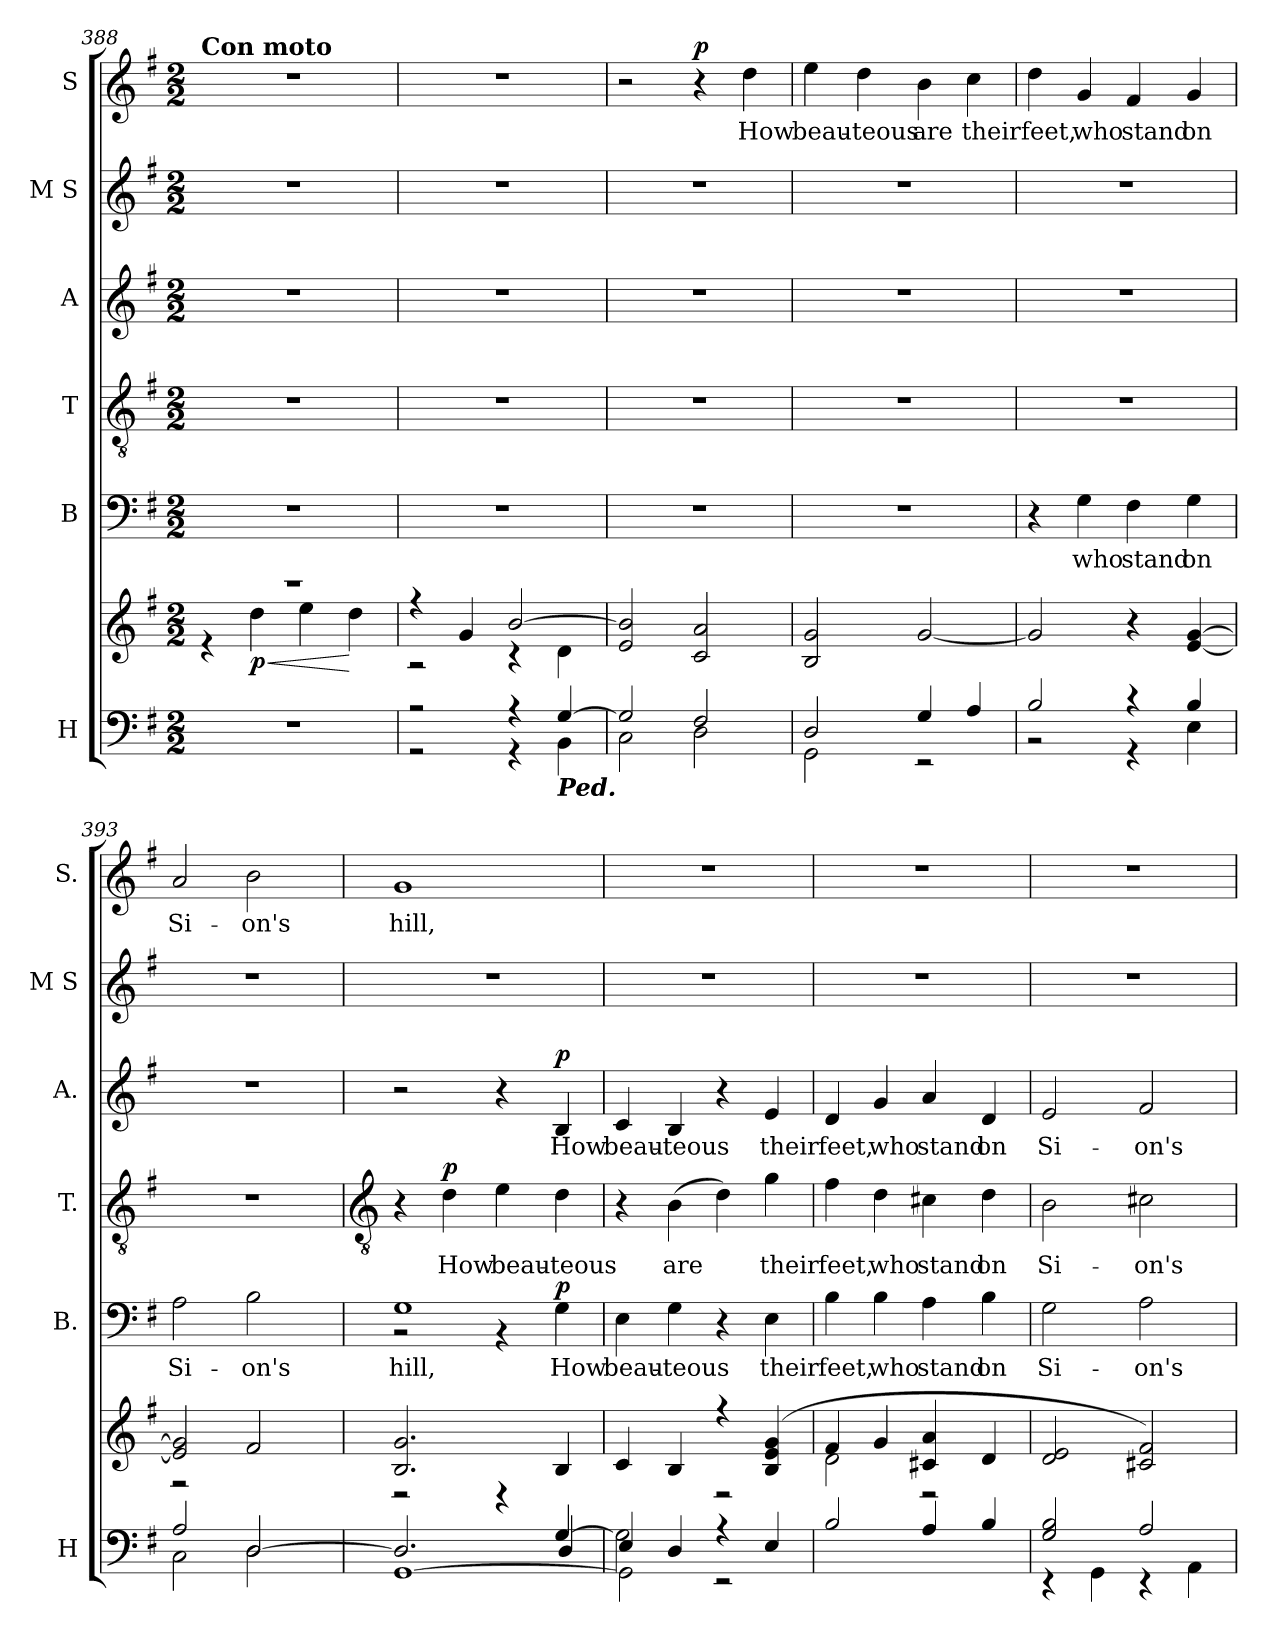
**kern	**kern	**dynam	**kern	**text	**dynam	**kern	**text	**dynam	**kern	**text	**dynam	**kern	**kern	**text	**dynam
*part6	*part6	*part6	*part5	*part5	*part5	*part4	*part4	*part4	*part3	*part3	*part3	*part2	*part1	*part1	*part1
*staff7	*staff6	*staff6/7	*staff5	*staff5	*staff5	*staff4	*staff4	*staff4	*staff3	*staff3	*staff3	*staff2	*staff1	*staff1	*staff1
*I"H	*	*	*I"B	*	*	*I"T	*	*	*I"A	*	*	*I"M S	*I"S	*	*
*I'H	*	*	*I'B.	*	*	*I'T.	*	*	*I'A.	*	*	*I'M S	*I'S.	*	*
!!LO:PB:g=z
*clefF4	*clefG2	*	*clefF4	*	*	*clefGv2	*	*	*clefG2	*	*	*clefG2	*clefG2	*	*
*k[f#]	*k[f#]	*	*k[f#]	*	*	*k[f#]	*	*	*k[f#]	*	*	*k[f#]	*k[f#]	*	*
*M2/2	*M2/2	*	*M2/2	*	*	*M2/2	*	*	*M2/2	*	*	*M2/2	*M2/2	*	*
*MM122	*MM122	*	*MM122	*	*	*MM122	*	*	*MM122	*	*	*MM122	*MM122	*	*
=388	=388	=388	=388	=388	=388	=388	=388	=388	=388	=388	=388	=388	=388	=388	=388
*	*^	*	*	*	*	*	*	*	*	*	*	*	*	*	*
!	!	!	!	!	!	!	!	!	!	!	!	!	!	!LO:TX:a:B:t=Con moto	!	!
1r	1r	4r	.	1r	.	.	1r	.	.	1r	.	.	1r	1r	.	.
!	!	!	!LO:HP:b	!	!	!	!	!	!	!	!	!	!	!	!	!
!	!	!	!LO:DY:n=1:b	!	!	!	!	!	!	!	!	!	!	!	!	!
.	.	4dd\	< p	.	.	.	.	.	.	.	.	.	.	.	.	.
.	.	4ee\	.	.	.	.	.	.	.	.	.	.	.	.	.	.
.	.	4dd\	[	.	.	.	.	.	.	.	.	.	.	.	.	.
=389	=389	=389	=389	=389	=389	=389	=389	=389	=389	=389	=389	=389	=389	=389	=389	=389
*^	*	*	*	*	*	*	*	*	*	*	*	*	*	*	*	*
2r	2r	4r	2r	.	1r	.	.	1r	.	.	1r	.	.	1r	1r	.	.
.	.	4g/	.	.	.	.	.	.	.	.	.	.	.	.	.	.	.
4r	4r	[2b/	4r	.	.	.	.	.	.	.	.	.	.	.	.	.	.
!LO:TX:b:Bi:t=Ped.	!	!	!	!	!	!	!	!	!	!	!	!	!	!	!	!	!
[4G/	4BB\	.	4d\	.	.	.	.	.	.	.	.	.	.	.	.	.	.
*	*	*v	*v	*	*	*	*	*	*	*	*	*	*	*	*	*	*
=390	=390	=390	=390	=390	=390	=390	=390	=390	=390	=390	=390	=390	=390	=390	=390	=390
2G/]	2C\	2e/ 2b/]	.	1r	.	.	1r	.	.	1r	.	.	1r	2r	.	.
!	!	!	!	!	!	!	!	!	!	!	!	!	!	!	!	!LO:DY:b
2F#/	2D\	2c/ 2a/	.	.	.	.	.	.	.	.	.	.	.	4r	.	p
!	!	!	!	!	!	!	!	!	!	!	!	!	!	!	!LO:LY:b	!
.	.	.	.	.	.	.	.	.	.	.	.	.	.	4dd\	How	.
=391	=391	=391	=391	=391	=391	=391	=391	=391	=391	=391	=391	=391	=391	=391	=391	=391
!	!	!	!	!	!	!	!	!	!	!	!	!	!	!	!LO:LY:b	!
2D/	2GG\	2B/ 2g/	.	1r	.	.	1r	.	.	1r	.	.	1r	4ee\	beau-	.
!	!	!	!	!	!	!	!	!	!	!	!	!	!	!	!LO:LY:b	!
.	.	.	.	.	.	.	.	.	.	.	.	.	.	4dd\	-teous	.
!	!	!	!	!	!	!	!	!	!	!	!	!	!	!	!LO:LY:b	!
4G/	2r	[2g/	.	.	.	.	.	.	.	.	.	.	.	4b\	are	.
!	!	!	!	!	!	!	!	!	!	!	!	!	!	!	!LO:LY:b	!
4A/	.	.	.	.	.	.	.	.	.	.	.	.	.	4cc\	their	.
=392	=392	=392	=392	=392	=392	=392	=392	=392	=392	=392	=392	=392	=392	=392	=392	=392
!	!	!	!	!	!	!	!	!	!	!	!	!	!	!	!LO:LY:b	!
2B/	2r	2g/]	.	4r	.	.	1r	.	.	1r	.	.	1r	4dd\	feet,	.
!	!	!	!	!	!LO:LY:b	!	!	!	!	!	!	!	!	!	!LO:LY:b	!
.	.	.	.	4G!\	who	.	.	.	.	.	.	.	.	4g/	who	.
!	!	!	!	!	!LO:LY:b	!	!	!	!	!	!	!	!	!	!LO:LY:b	!
4r	4r	4r	.	4F#!\	stand	.	.	.	.	.	.	.	.	4f#/	stand	.
!	!	!	!	!	!LO:LY:b	!	!	!	!	!	!	!	!	!	!LO:LY:b	!
4B/	4E\	[4e/ [4g/	.	4G!\	on	.	.	.	.	.	.	.	.	4g/	on	.
=393	=393	=393	=393	=393	=393	=393	=393	=393	=393	=393	=393	=393	=393	=393	=393	=393
*	*	*^	*	*	*	*	*	*	*	*	*	*	*	*	*	*
!	!	!	!	!	!	!LO:LY:b	!	!	!	!	!	!	!	!	!	!LO:LY:b	!
2A/	2C\	2e/] 2g/]	2r	.	2A!\	Si-	.	1r	.	.	1r	.	.	1r	2a/	Si-	.
!	!	!	!	!	!	!LO:LY:b	!	!	!	!	!	!	!	!	!	!LO:LY:b	!
[2D/	2D\	2f#/	4d\yy	.	2B!\	-on's	.	.	.	.	.	.	.	.	2b\	-on's	.
.	.	.	4c\yy	.	.	.	.	.	.	.	.	.	.	.	.	.	.
*v	*v	*	*	*	*	*	*	*	*	*	*	*	*	*	*	*	*
!!LO:PB:g=z
=394	=394	=394	=394	=394	=394	=394	=394	=394	=394	=394	=394	=394	=394	=394	=394	=394
*	*	*	*	*	*	*	*clefGv2	*	*	*	*	*	*	*	*	*
*^	*	*	*	*	*	*	*	*	*	*	*	*	*	*	*	*
*	*^	*	*	*	*	*	*	*	*	*	*	*	*	*	*	*	*
!	!	!	!	!	!	!	!LO:LY:b	!	!	!	!	!	!	!	!	!	!LO:LY:b	!
*	*	*	*	*	*	*^	*	*	*	*	*	*	*	*	*	*	*	*
2.ryy	2.D/]	[1GG	2.B/ 2.g/	2r	.	1G!	2r	hill,	.	4r	.	.	2r	.	.	1r	1g	hill,	.
!	!	!	!	!	!	!	!	!	!	!	!LO:LY:b	!LO:DY:b	!	!	!	!	!	!	!
.	.	.	.	.	.	.	.	.	.	4d\	How	p	.	.	.	.	.	.	.
!	!	!	!	!	!	!	!	!	!	!	!LO:LY:b	!	!	!	!	!	!	!	!
.	.	.	.	4r	.	.	4r	.	.	4e\	beau-	.	4r	.	.	.	.	.	.
!	!	!	!	!	!	!	!	!LO:LY:b	!LO:DY:b	!	!LO:LY:b	!	!	!LO:LY:b	!LO:DY:b	!	!	!	!
[4G/	4D/	.	4B/	4ryy	.	.	4G\	How	p	4d\	-teous	.	4B/	How	p	.	.	.	.
=395	=395	=395	=395	=395	=395	=395	=395	=395	=395	=395	=395	=395	=395	=395	=395	=395	=395	=395	=395
!	!	!	!	!	!	!	!	!LO:LY:b	!	!	!	!	!	!LO:LY:b	!	!	!	!	!
*	*	*	*	*	*	*v	*v	*	*	*	*	*	*	*	*	*	*	*	*
2G\]	4E/	2GG\]	4c/	2ryy	.	4E\	beau-	.	4r	.	.	4c/	beau-	.	1r	1r	.	.
!	!	!	!	!	!	!	!LO:LY:b	!	!	!LO:LY:b	!	!	!LO:LY:b	!	!	!	!	!
.	4D/	.	4B/	.	.	4G\	-teous	.	(>4B\	are	.	4B/	-teous	.	.	.	.	.
2ryy	4r	2r	4r	2r	.	4r	.	.	4d\)	.	.	4r	.	.	.	.	.	.
!	!	!	!	!	!	!	!LO:LY:b	!	!	!LO:LY:b	!	!	!LO:LY:b	!	!	!	!	!
.	4E/	.	(>4B/ 4e/ 4g/	.	.	4E\	their	.	4g\	their	.	4e/	their	.	.	.	.	.
*	*v	*v	*	*	*	*	*	*	*	*	*	*	*	*	*	*	*	*
=396	=396	=396	=396	=396	=396	=396	=396	=396	=396	=396	=396	=396	=396	=396	=396	=396	=396
!	!	!	!	!	!	!LO:LY:b	!	!	!LO:LY:b	!	!	!LO:LY:b	!	!	!	!	!
*v	*v	*	*	*	*	*	*	*	*	*	*	*	*	*	*	*	*
2B/	4f#/	2d\	.	4B\	feet,	.	4f#\	feet,	.	4d/	feet,	.	1r	1r	.	.
!	!	!	!	!	!LO:LY:b	!	!	!LO:LY:b	!	!	!LO:LY:b	!	!	!	!	!
.	4g/	.	.	4B\	who	.	4d\	who	.	4g/	who	.	.	.	.	.
!	!	!	!	!	!LO:LY:b	!	!	!LO:LY:b	!	!	!LO:LY:b	!	!	!	!	!
4A/	4c#X/ 4a/	2r	.	4A\	stand	.	4c#X\	stand	.	4a/	stand	.	.	.	.	.
!	!	!	!	!	!LO:LY:b	!	!	!LO:LY:b	!	!	!LO:LY:b	!	!	!	!	!
4B/	4d/	.	.	4B\	on	.	4d\	on	.	4d/	on	.	.	.	.	.
*	*v	*v	*	*	*	*	*	*	*	*	*	*	*	*	*	*
=397	=397	=397	=397	=397	=397	=397	=397	=397	=397	=397	=397	=397	=397	=397	=397
*^	*	*	*	*	*	*	*	*	*	*	*	*	*	*	*
!	!	!	!	!	!LO:LY:b	!	!	!LO:LY:b	!	!	!LO:LY:b	!	!	!	!	!
2G/ 2B/	4r	2d/ 2e/	.	2G\	Si-	.	2B\	Si-	.	2e/	Si-	.	1r	1r	.	.
.	4GG\	.	.	.	.	.	.	.	.	.	.	.	.	.	.	.
!	!	!	!	!	!LO:LY:b	!	!	!LO:LY:b	!	!	!LO:LY:b	!	!	!	!	!
2A/	4r	2c#X/ 2f#/)	.	2A\	-on's	.	2c#X\	-on's	.	2f#/	-on's	.	.	.	.	.
.	4AA\	.	.	.	.	.	.	.	.	.	.	.	.	.	.	.
*v	*v	*	*	*	*	*	*	*	*	*	*	*	*	*	*	*
=	=	=	=	=	=	=	=	=	=	=	=	=	=	=	=
*-	*-	*-	*-	*-	*-	*-	*-	*-	*-	*-	*-	*-	*-	*-	*-
